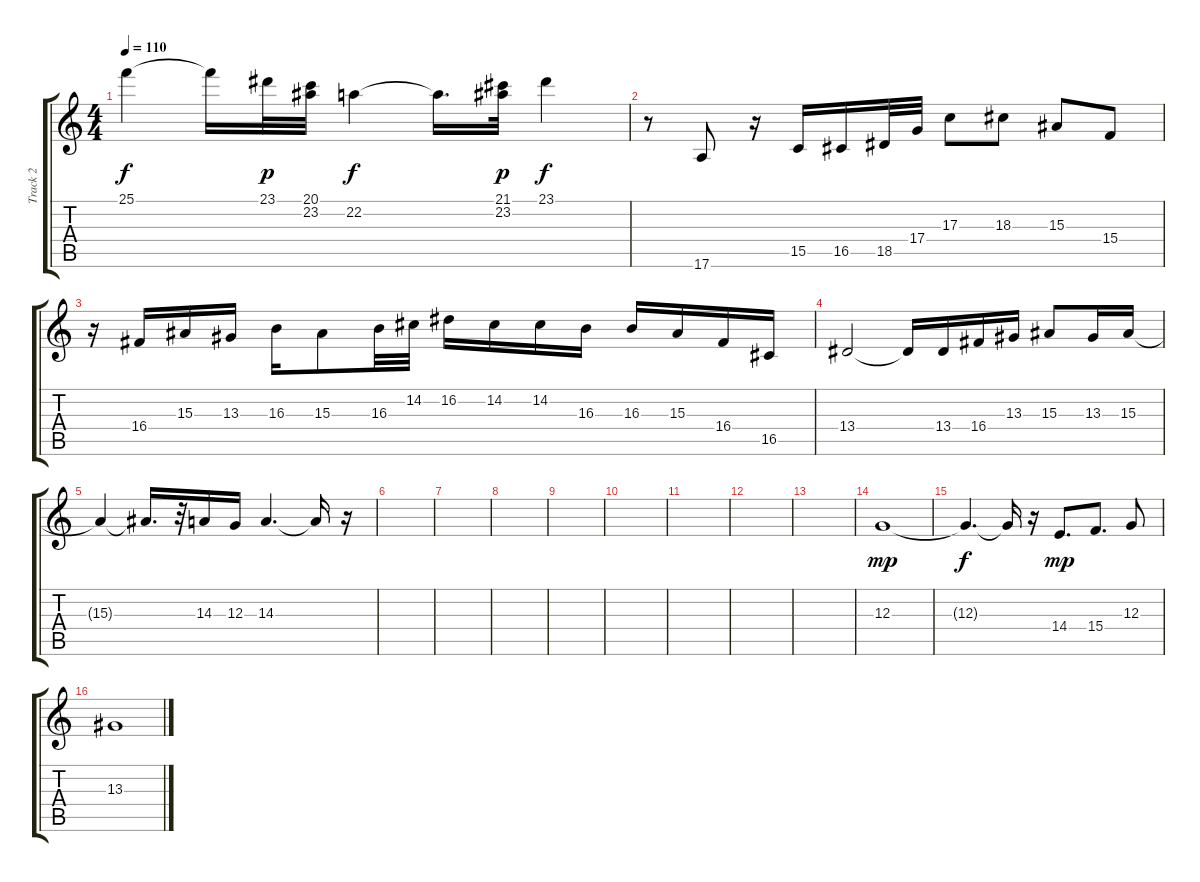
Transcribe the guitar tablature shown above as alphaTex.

\track ("Track 2" "Track 2") {instrument trumpet}
\staff {score tabs}
\tuning (E4 B3 G3 D3 A2 E2) {hide}
\ts (4 4)
\tempo 110
\clef g2
\ks c
25.1.4{dy f} 25.1{t}.16 23.1.32{dy p} (20.1 23.2).32 22.2.4{dy f} 22.2{t}.16{d} (21.1 23.2).32{dy p} 23.1.4{dy f} |
r.8 17.6.8 r.16 15.5.16 16.5.16 18.5.32 17.4.32 17.3.8 18.3.8 15.3.8 15.4.8 |
r.16 16.4.16 15.3.16 13.3.16 16.3.16 15.3.8 16.3.32 14.2.32 16.2.16 14.2.16 14.2.16 16.3.16 16.3.16 15.3.16 16.4.16 16.5.16 |
13.4.2 13.4{t}.16 13.4.16 16.4.16 13.3.16 15.3.8 13.3.16 15.3.16 |
15.3{t}.4 15.3{t}.16{d} r.32 14.3.16 12.3.16 14.3.4{d} 14.3{t}.16 r.16 |
|
|
|
|
|
|
|
|
12.3.1{dy mp} |
12.3{t}.4{d dy f} 12.3{t}.16 r.16 14.4.8{d dy mp} 15.4.8{d} 12.3.8 |
13.3.1
